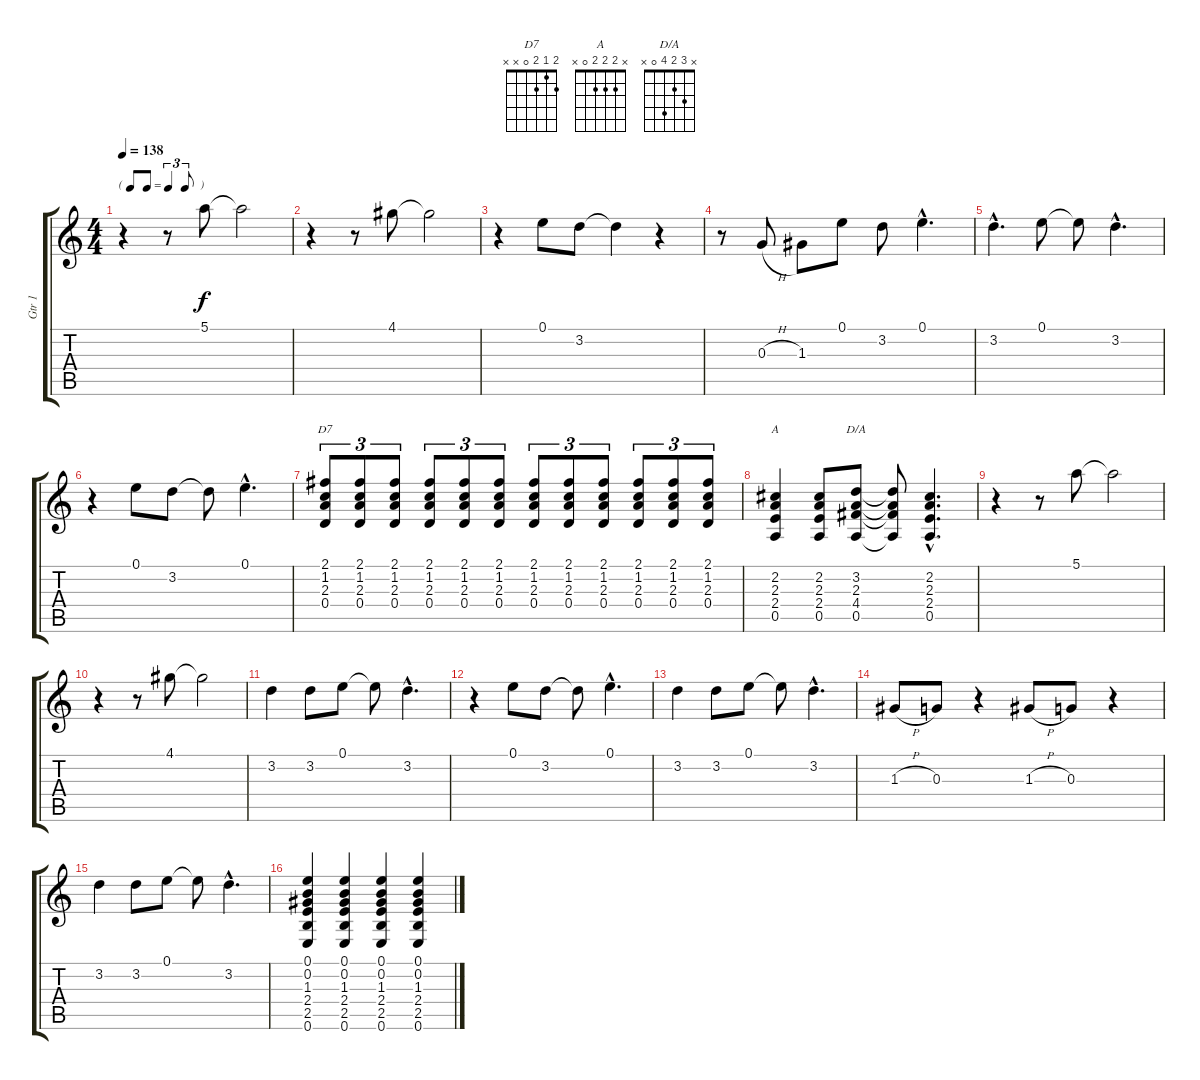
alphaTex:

\track ("Gtr 1" "Gtr 1") {instrument overdrivenguitar}
\staff {score tabs}
\tuning (E4 B3 G3 D3 A2 E2) {hide}
\chord ("D7" 2 1 2 0 x x)
\chord ("A" x 2 2 2 0 x)
\chord ("D/A" x 3 2 4 0 x)
\ts (4 4)
\tf triplet8th
\tempo 138
\clef g2
\ks c
r.4{dy f} r.8 5.1.8 5.1{t}.2 |
r.4 r.8 4.1.8 4.1{t}.2 |
r.4 0.1.8 3.2.8 3.2{t}.4 r.4 |
r.8 0.3{h}.8 1.3.8 0.1.8 3.2.8 0.1{hac}.4{d} |
3.2{hac}.4{d} 0.1.8 0.1{t}.8 3.2{hac}.4{d} |
r.4 0.1.8 3.2.8 3.2{t}.8 0.1{hac}.4{d} |
(2.1 1.2 2.3 0.4).8{tu (3 2) ch "D7"} (2.1 1.2 2.3 0.4).8{tu (3 2)} (2.1 1.2 2.3 0.4).8{tu (3 2)} (2.1 1.2 2.3 0.4).8{tu (3 2)} (2.1 1.2 2.3 0.4).8{tu (3 2)} (2.1 1.2 2.3 0.4).8{tu (3 2)} (2.1 1.2 2.3 0.4).8{tu (3 2)} (2.1 1.2 2.3 0.4).8{tu (3 2)} (2.1 1.2 2.3 0.4).8{tu (3 2)} (2.1 1.2 2.3 0.4).8{tu (3 2)} (2.1 1.2 2.3 0.4).8{tu (3 2)} (2.1 1.2 2.3 0.4).8{tu (3 2)} |
(2.2 2.3 2.4 0.5).4{ch "A"} (2.2 2.3 2.4 0.5).8 (3.2 2.3 4.4 0.5).8{ch "D/A"} (3.2{t} 2.3{t} 4.4{t} 0.5{t}).8 (2.2{hac} 2.3{hac} 2.4{hac} 0.5{hac}).4{d} |
r.4 r.8 5.1.8 5.1{t}.2 |
r.4 r.8 4.1.8 4.1{t}.2 |
3.2.4 3.2.8 0.1.8 0.1{t}.8 3.2{hac}.4{d} |
r.4 0.1.8 3.2.8 3.2{t}.8 0.1{hac}.4{d} |
3.2.4 3.2.8 0.1.8 0.1{t}.8 3.2{hac}.4{d} |
1.3{h}.8 0.3.8 r.4 1.3{h}.8 0.3.8 r.4 |
3.2.4 3.2.8 0.1.8 0.1{t}.8 3.2{hac}.4{d} |
(0.1 0.2 1.3 2.4 2.5 0.6).4 (0.1 0.2 1.3 2.4 2.5 0.6).4 (0.1 0.2 1.3 2.4 2.5 0.6).4 (0.1 0.2 1.3 2.4 2.5 0.6).4
